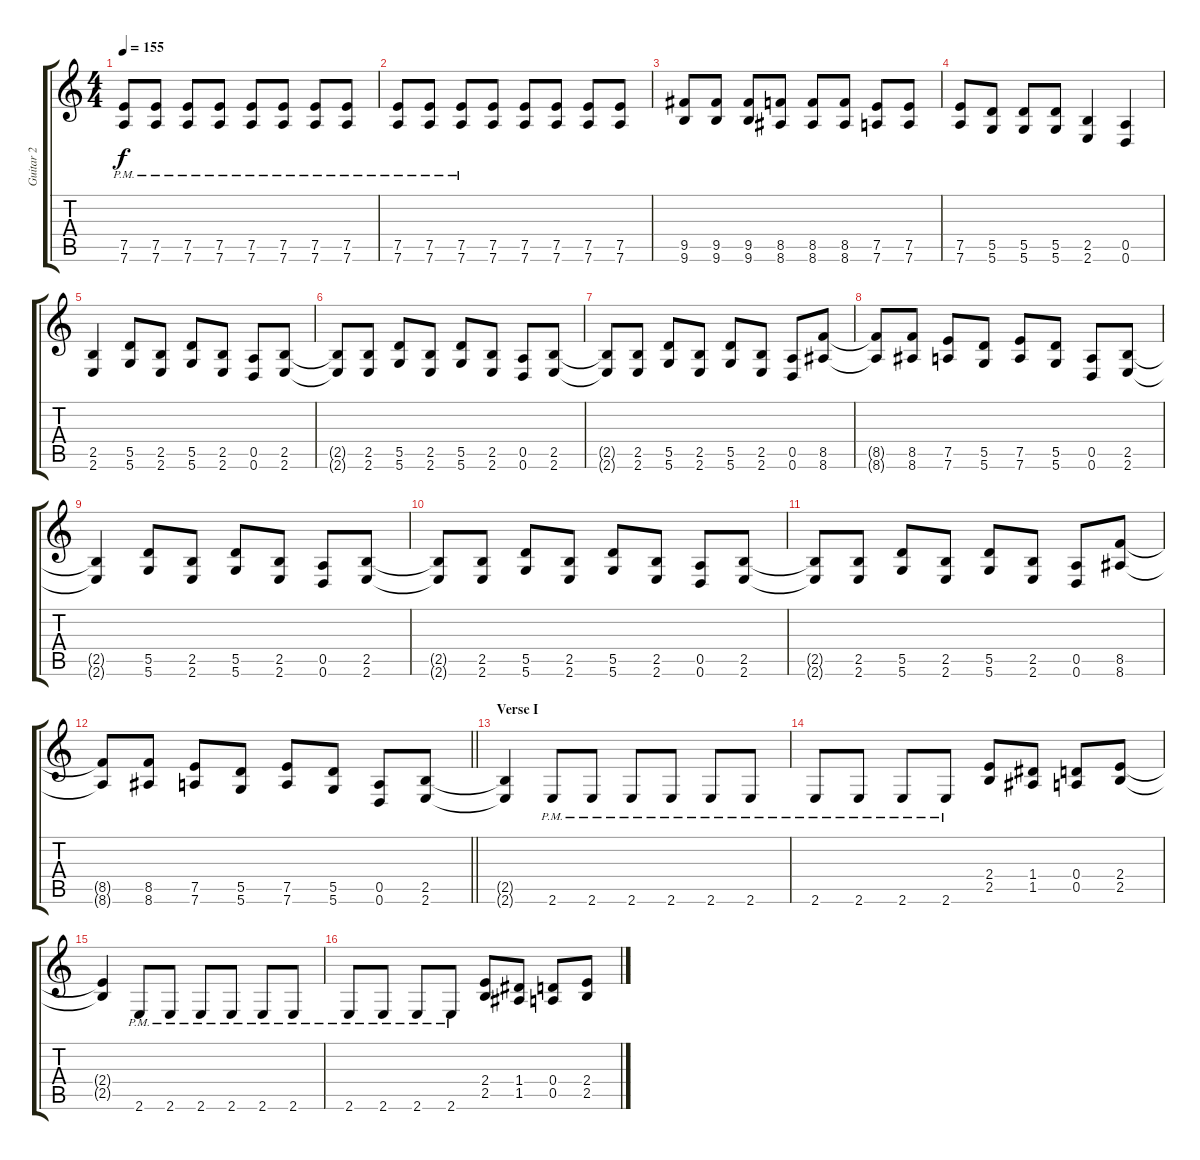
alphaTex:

\track ("Guitar 2" "Guitar 2") {instrument distortionguitar}
\staff {score tabs}
\tuning (E4 B3 G3 D3 A2 D2) {hide}
\ts (4 4)
\tempo 155
\clef g2
\ks c
(7.5{pm} 7.6{pm}).8{dy f} (7.5{pm} 7.6{pm}).8 (7.5{pm} 7.6{pm}).8 (7.5{pm} 7.6{pm}).8 (7.5{pm} 7.6{pm}).8 (7.5{pm} 7.6{pm}).8 (7.5{pm} 7.6{pm}).8 (7.5{pm} 7.6{pm}).8 |
(7.5{pm} 7.6{pm}).8 (7.5{pm} 7.6{pm}).8 (7.5{pm} 7.6{pm}).8 (7.5 7.6).8 (7.5 7.6).8 (7.5 7.6).8 (7.5 7.6).8 (7.5 7.6).8 |
(9.5 9.6).8 (9.5 9.6).8 (9.5 9.6).8 (8.5 8.6).8 (8.5 8.6).8 (8.5 8.6).8 (7.5 7.6).8 (7.5 7.6).8 |
(7.5 7.6).8 (5.5 5.6).8 (5.5 5.6).8 (5.5 5.6).8 (2.5 2.6).4 (0.5 0.6).4 |
(2.5 2.6).4 (5.5 5.6).8 (2.5 2.6).8 (5.5 5.6).8 (2.5 2.6).8 (0.5 0.6).8 (2.5 2.6).8 |
(2.5{t} 2.6{t}).8 (2.5 2.6).8 (5.5 5.6).8 (2.5 2.6).8 (5.5 5.6).8 (2.5 2.6).8 (0.5 0.6).8 (2.5 2.6).8 |
(2.5{t} 2.6{t}).8 (2.5 2.6).8 (5.5 5.6).8 (2.5 2.6).8 (5.5 5.6).8 (2.5 2.6).8 (0.5 0.6).8 (8.5 8.6).8 |
(8.5{t} 8.6{t}).8 (8.5 8.6).8 (7.5 7.6).8 (5.5 5.6).8 (7.5 7.6).8 (5.5 5.6).8 (0.5 0.6).8 (2.5 2.6).8 |
(2.5{t} 2.6{t}).4 (5.5 5.6).8 (2.5 2.6).8 (5.5 5.6).8 (2.5 2.6).8 (0.5 0.6).8 (2.5 2.6).8 |
(2.5{t} 2.6{t}).8 (2.5 2.6).8 (5.5 5.6).8 (2.5 2.6).8 (5.5 5.6).8 (2.5 2.6).8 (0.5 0.6).8 (2.5 2.6).8 |
(2.5{t} 2.6{t}).8 (2.5 2.6).8 (5.5 5.6).8 (2.5 2.6).8 (5.5 5.6).8 (2.5 2.6).8 (0.5 0.6).8 (8.5 8.6).8 |
\barLineRight lightlight
(8.5{t} 8.6{t}).8 (8.5 8.6).8 (7.5 7.6).8 (5.5 5.6).8 (7.5 7.6).8 (5.5 5.6).8 (0.5 0.6).8 (2.5 2.6).8 |
\section ("" "Verse I")
(2.5{t} 2.6{t}).4 2.6{pm}.8 2.6{pm}.8 2.6{pm}.8 2.6{pm}.8 2.6{pm}.8 2.6{pm}.8 |
2.6{pm}.8 2.6{pm}.8 2.6{pm}.8 2.6{pm}.8 (2.4 2.5).8 (1.4 1.5).8 (0.4 0.5).8 (2.4 2.5).8 |
(2.4{t} 2.5{t}).4 2.6{pm}.8 2.6{pm}.8 2.6{pm}.8 2.6{pm}.8 2.6{pm}.8 2.6{pm}.8 |
2.6{pm}.8 2.6{pm}.8 2.6{pm}.8 2.6{pm}.8 (2.4 2.5).8 (1.4 1.5).8 (0.4 0.5).8 (2.4 2.5).8
